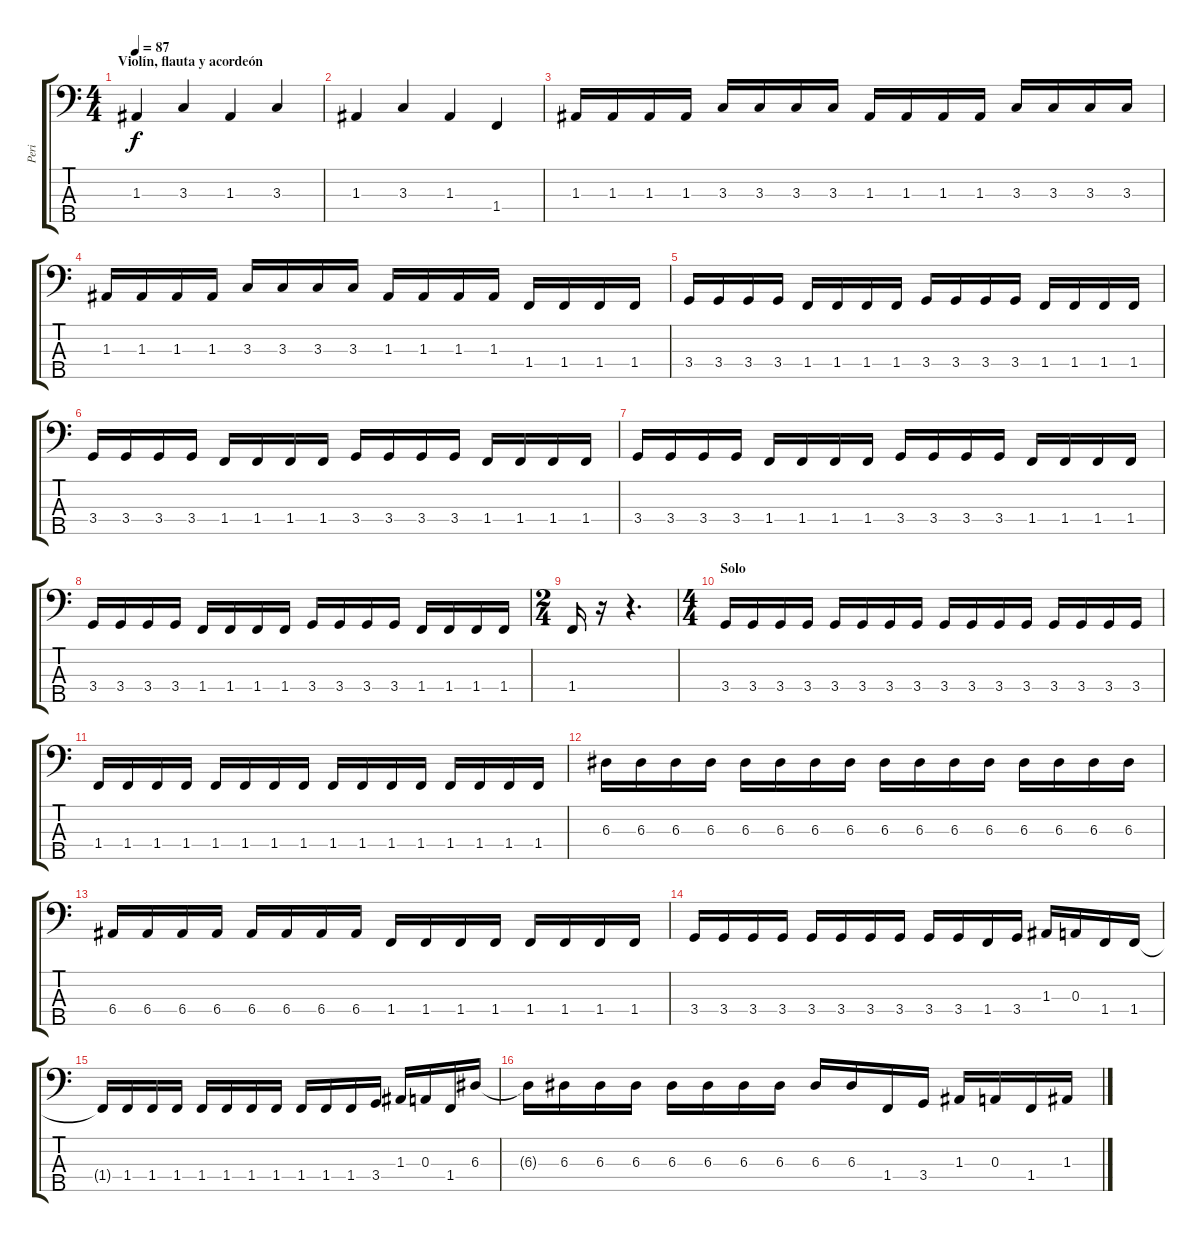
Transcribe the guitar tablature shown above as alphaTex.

\track ("Peri" "Peri") {instrument electricbassfinger}
\staff {score tabs}
\tuning (G2 D2 A1 E1 B0) {hide}
\ts (4 4)
\section ("" "Violín, flauta y acordeón")
\tempo 87
\clef f4
\ks c
1.3.4{dy f} 3.3.4 1.3.4 3.3.4 |
1.3.4 3.3.4 1.3.4 1.4.4 |
1.3.16 1.3.16 1.3.16 1.3.16 3.3.16 3.3.16 3.3.16 3.3.16 1.3.16 1.3.16 1.3.16 1.3.16 3.3.16 3.3.16 3.3.16 3.3.16 |
1.3.16 1.3.16 1.3.16 1.3.16 3.3.16 3.3.16 3.3.16 3.3.16 1.3.16 1.3.16 1.3.16 1.3.16 1.4.16 1.4.16 1.4.16 1.4.16 |
3.4.16 3.4.16 3.4.16 3.4.16 1.4.16 1.4.16 1.4.16 1.4.16 3.4.16 3.4.16 3.4.16 3.4.16 1.4.16 1.4.16 1.4.16 1.4.16 |
3.4.16 3.4.16 3.4.16 3.4.16 1.4.16 1.4.16 1.4.16 1.4.16 3.4.16 3.4.16 3.4.16 3.4.16 1.4.16 1.4.16 1.4.16 1.4.16 |
3.4.16 3.4.16 3.4.16 3.4.16 1.4.16 1.4.16 1.4.16 1.4.16 3.4.16 3.4.16 3.4.16 3.4.16 1.4.16 1.4.16 1.4.16 1.4.16 |
3.4.16 3.4.16 3.4.16 3.4.16 1.4.16 1.4.16 1.4.16 1.4.16 3.4.16 3.4.16 3.4.16 3.4.16 1.4.16 1.4.16 1.4.16 1.4.16 |
\ts (2 4)
1.4.16 r.16 r.4{d} |
\ts (4 4)
\section ("" "Solo")
3.4.16 3.4.16 3.4.16 3.4.16 3.4.16 3.4.16 3.4.16 3.4.16 3.4.16 3.4.16 3.4.16 3.4.16 3.4.16 3.4.16 3.4.16 3.4.16 |
1.4.16 1.4.16 1.4.16 1.4.16 1.4.16 1.4.16 1.4.16 1.4.16 1.4.16 1.4.16 1.4.16 1.4.16 1.4.16 1.4.16 1.4.16 1.4.16 |
6.3.16 6.3.16 6.3.16 6.3.16 6.3.16 6.3.16 6.3.16 6.3.16 6.3.16 6.3.16 6.3.16 6.3.16 6.3.16 6.3.16 6.3.16 6.3.16 |
6.4.16 6.4.16 6.4.16 6.4.16 6.4.16 6.4.16 6.4.16 6.4.16 1.4.16 1.4.16 1.4.16 1.4.16 1.4.16 1.4.16 1.4.16 1.4.16 |
3.4.16 3.4.16 3.4.16 3.4.16 3.4.16 3.4.16 3.4.16 3.4.16 3.4.16 3.4.16 1.4.16 3.4.16 1.3.16 0.3.16 1.4.16 1.4.16 |
1.4{t}.16 1.4.16 1.4.16 1.4.16 1.4.16 1.4.16 1.4.16 1.4.16 1.4.16 1.4.16 1.4.16 3.4.16 1.3.16 0.3.16 1.4.16 6.3.16 |
6.3{t}.16 6.3.16 6.3.16 6.3.16 6.3.16 6.3.16 6.3.16 6.3.16 6.3.16 6.3.16 1.4.16 3.4.16 1.3.16 0.3.16 1.4.16 1.3.16
